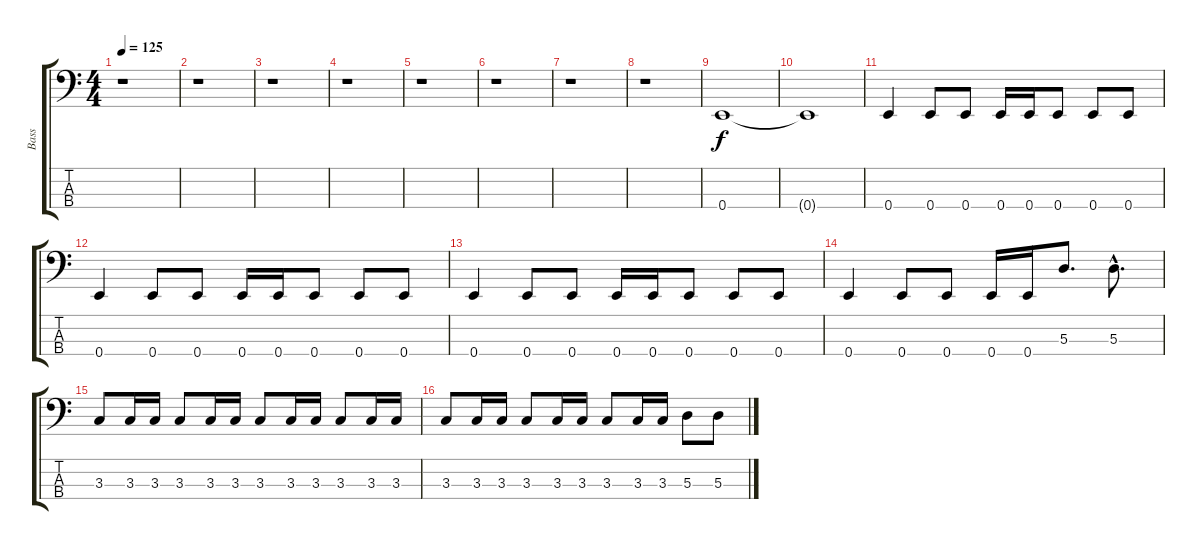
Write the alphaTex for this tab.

\track ("Bass" "Bass") {instrument electricbasspick}
\staff {score tabs}
\tuning (G2 D2 A1 E1) {hide}
\ts (4 4)
\tempo 125
\clef f4
\ks c
r.1{dy f} |
r.1 |
r.1 |
r.1 |
r.1 |
r.1 |
r.1 |
r.1 |
0.4.1 |
0.4{t}.1 |
0.4.4 0.4.8 0.4.8 0.4.16 0.4.16 0.4.8 0.4.8 0.4.8 |
0.4.4 0.4.8 0.4.8 0.4.16 0.4.16 0.4.8 0.4.8 0.4.8 |
0.4.4 0.4.8 0.4.8 0.4.16 0.4.16 0.4.8 0.4.8 0.4.8 |
0.4.4 0.4.8 0.4.8 0.4.16 0.4.16 5.3.8{d} 5.3{hac}.8{d} |
3.3.8 3.3.16 3.3.16 3.3.8 3.3.16 3.3.16 3.3.8 3.3.16 3.3.16 3.3.8 3.3.16 3.3.16 |
3.3.8 3.3.16 3.3.16 3.3.8 3.3.16 3.3.16 3.3.8 3.3.16 3.3.16 5.3.8 5.3.8
